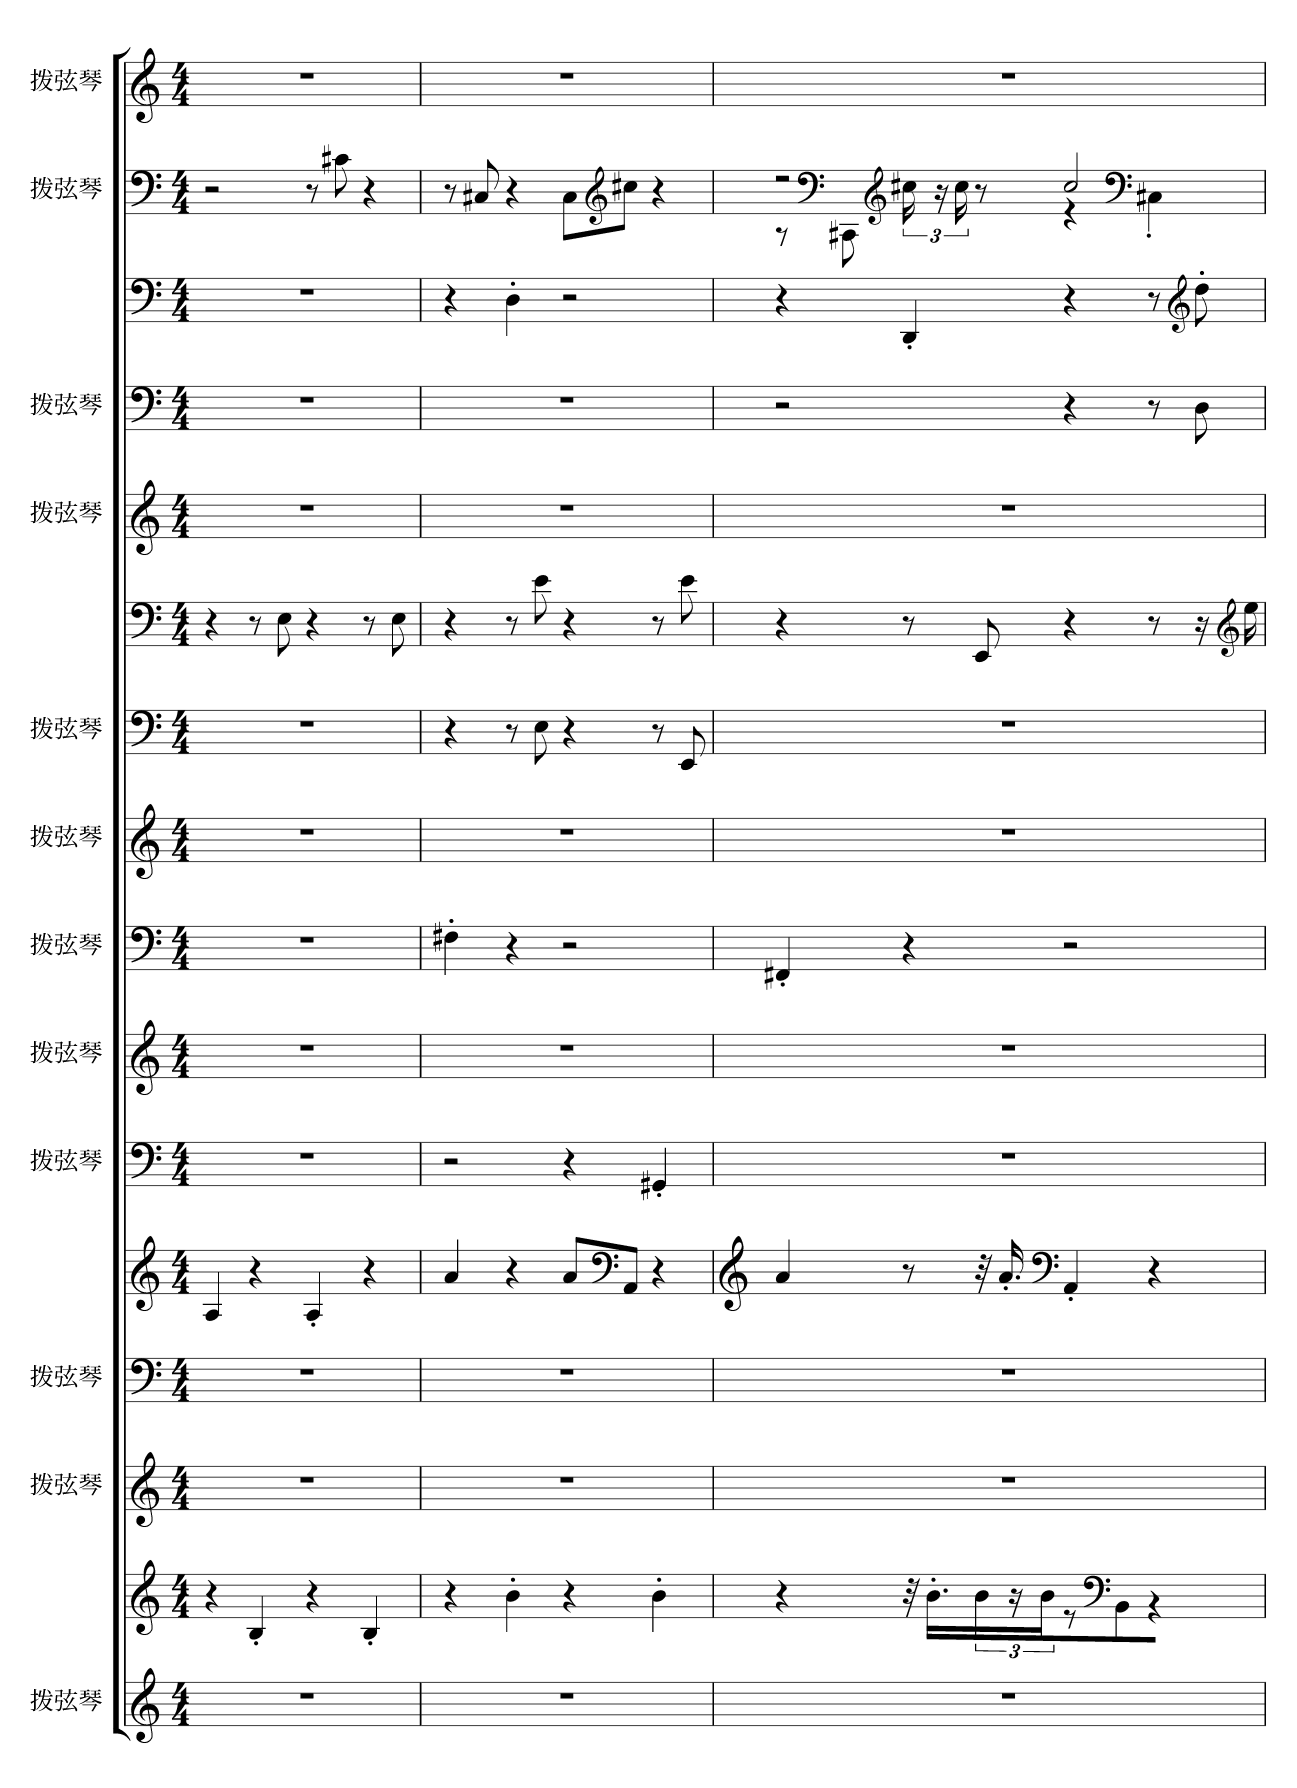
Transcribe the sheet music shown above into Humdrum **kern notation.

**kern	**kern	**kern	**kern	**kern	**kern	**kern	**kern	**kern	**kern	**kern	**kern	**kern	**kern	**kern	**kern
*part12	*part12	*part11	*part10	*part10	*part9	*part8	*part7	*part6	*part5	*part5	*part4	*part3	*part3	*part2	*part1
*staff16	*staff15	*staff14	*staff13	*staff12	*staff11	*staff10	*staff9	*staff8	*staff7	*staff6	*staff5	*staff4	*staff3	*staff2	*staff1
*I"拨弦琴	*	*I"拨弦琴	*I"拨弦琴	*	*I"拨弦琴	*I"拨弦琴	*I"拨弦琴	*I"拨弦琴	*I"拨弦琴	*	*I"拨弦琴	*I"拨弦琴	*	*I"拨弦琴	*I"拨弦琴
*clefG2	*clefG2	*clefG2	*clefF4	*clefG2	*clefF4	*clefG2	*clefF4	*clefG2	*clefF4	*clefF4	*clefG2	*clefF4	*clefF4	*clefF4	*clefG2
*k[]	*k[]	*k[]	*k[]	*k[]	*k[]	*k[]	*k[]	*k[]	*k[]	*k[]	*k[]	*k[]	*k[]	*k[]	*k[]
*M4/4	*M4/4	*M4/4	*M4/4	*M4/4	*M4/4	*M4/4	*M4/4	*M4/4	*M4/4	*M4/4	*M4/4	*M4/4	*M4/4	*M4/4	*M4/4
*MM123	*MM123	*MM123	*MM123	*MM123	*MM123	*MM123	*MM123	*MM123	*MM123	*MM123	*MM123	*MM123	*MM123	*MM123	*MM123
=1	=1	=1	=1	=1	=1	=1	=1	=1	=1	=1	=1	=1	=1	=1	=1
1r	4r	1r	1r	4A/	1r	1r	1r	1r	1r	4r	1r	1r	1r	2r	1r
.	4B'/	.	.	4r	.	.	.	.	.	8r	.	.	.	.	.
.	.	.	.	.	.	.	.	.	.	8E\	.	.	.	.	.
.	4r	.	.	4A'/	.	.	.	.	.	4r	.	.	.	8r	.
.	.	.	.	.	.	.	.	.	.	.	.	.	.	8c#X\	.
.	4B'/	.	.	4r	.	.	.	.	.	8r	.	.	.	4r	.
.	.	.	.	.	.	.	.	.	.	8E\	.	.	.	.	.
=2	=2	=2	=2	=2	=2	=2	=2	=2	=2	=2	=2	=2	=2	=2	=2
1r	4r	1r	1r	4a/	2r	1r	4F#X'\	1r	4r	4r	1r	1r	4r	8r	1r
.	.	.	.	.	.	.	.	.	.	.	.	.	.	8C#X/	.
.	4b'\	.	.	4r	.	.	4r	.	8r	8r	.	.	4D'\	4r	.
.	.	.	.	.	.	.	.	.	8E\	8e\	.	.	.	.	.
.	4r	.	.	8a/L	4r	.	2r	.	4r	4r	.	.	2r	8C#\L	.
*	*	*	*	*clefF4	*	*	*	*	*	*	*	*	*	*clefG2	*
.	.	.	.	8AA/J	.	.	.	.	.	.	.	.	.	8cc#X\J	.
.	4b'\	.	.	4r	4GG#X'/	.	.	.	8r	8r	.	.	.	4r	.
.	.	.	.	.	.	.	.	.	8EE/	8e\	.	.	.	.	.
!!LO:PB:g=z
=3	=3	=3	=3	=3	=3	=3	=3	=3	=3	=3	=3	=3	=3	=3	=3
*	*	*	*	*clefG2	*	*	*	*	*	*	*	*	*	*	*
*	*	*	*	*	*	*	*	*	*	*	*	*	*	*^	*
1r	4r	1r	1r	4a/	1r	1r	4FF#X'/	1r	1r	4r	1r	2r	4r	2r	8r	1r
*	*	*	*	*	*	*	*	*	*	*	*	*	*	*clefF4	*	*
.	.	.	.	.	.	.	.	.	.	.	.	.	.	.	8CC#X\	.
*	*	*	*	*	*	*	*	*	*	*	*	*	*	*clefG2	*	*
.	32r	.	.	8r	.	.	4r	.	.	8r	.	.	4DD'/	.	24cc#X\	.
.	16.b'\LL	.	.	.	.	.	.	.	.	.	.	.	.	.	.	.
.	.	.	.	.	.	.	.	.	.	.	.	.	.	.	24r	.
.	.	.	.	.	.	.	.	.	.	.	.	.	.	.	24cc#\	.
.	24b\JJ	.	.	32r	.	.	.	.	.	8EE/	.	.	.	.	8r	.
.	.	.	.	16.a'/	.	.	.	.	.	.	.	.	.	.	.	.
.	24r	.	.	.	.	.	.	.	.	.	.	.	.	.	.	.
.	24b\	.	.	.	.	.	.	.	.	.	.	.	.	.	.	.
*	*	*	*	*clefF4	*	*	*	*	*	*	*	*	*	*	*	*
.	8r	.	.	4AA'/	.	.	2r	.	.	4r	.	4r	4r	2cc#/	4r	.
*	*clefF4	*	*	*	*	*	*	*	*	*	*	*	*	*	*	*
.	8BB/	.	.	.	.	.	.	.	.	.	.	.	.	.	.	.
*	*	*	*	*	*	*	*	*	*	*	*	*	*	*clefF4	*	*
.	4r	.	.	4r	.	.	.	.	.	8r	.	8r	8r	.	4C#X'\	.
*	*	*	*	*	*	*	*	*	*	*	*	*	*clefG2	*	*	*
.	.	.	.	.	.	.	.	.	.	16r	.	8D\	8dd'\	.	.	.
*	*	*	*	*	*	*	*	*	*	*clefG2	*	*	*	*	*	*
.	.	.	.	.	.	.	.	.	.	16ee\	.	.	.	.	.	.
*	*	*	*	*	*	*	*	*	*	*	*	*	*	*v	*v	*
=	=	=	=	=	=	=	=	=	=	=	=	=	=	=	=
*-	*-	*-	*-	*-	*-	*-	*-	*-	*-	*-	*-	*-	*-	*-	*-
